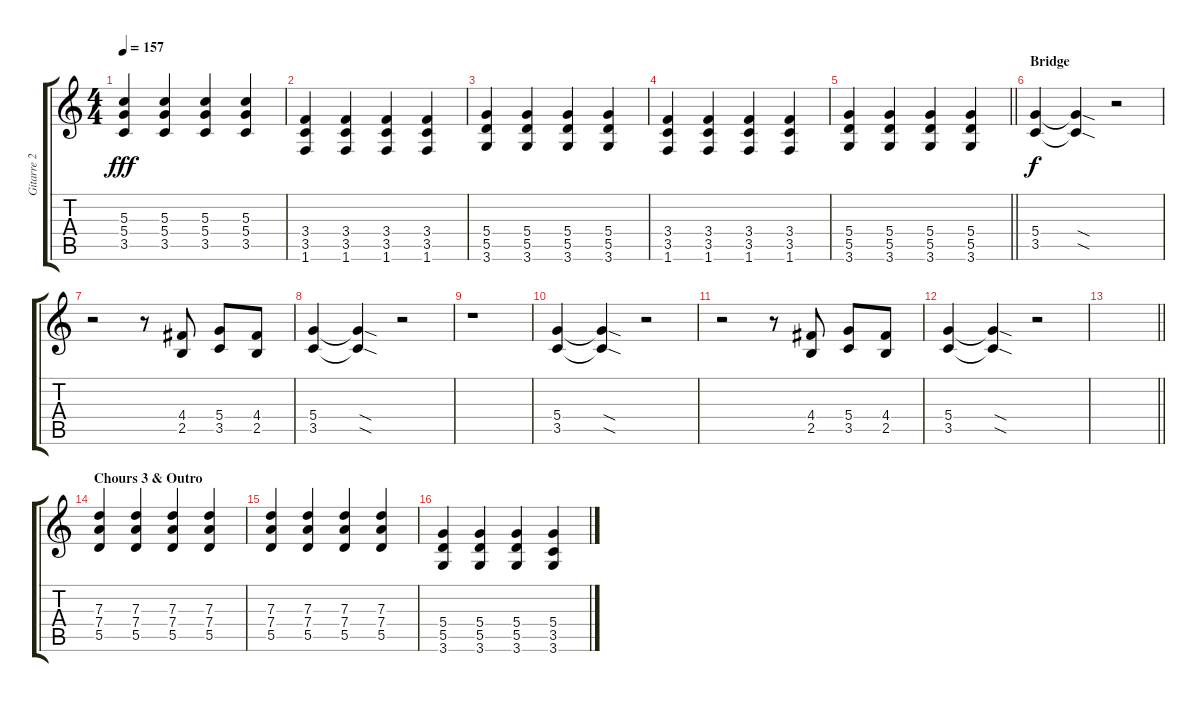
\track ("Gitarre 2" "Gitarre 2") {instrument distortionguitar}
\staff {score tabs}
\tuning (E4 B3 G3 D3 A2 E2) {hide}
\ts (4 4)
\tempo 157
\clef g2
\ks c
(5.3 5.4 3.5).4{dy fff} (5.3 5.4 3.5).4 (5.3 5.4 3.5).4 (5.3 5.4 3.5).4 |
(3.4 3.5 1.6).4 (3.4 3.5 1.6).4 (3.4 3.5 1.6).4 (3.4 3.5 1.6).4 |
(5.4 5.5 3.6).4 (5.4 5.5 3.6).4 (5.4 5.5 3.6).4 (5.4 5.5 3.6).4 |
(3.4 3.5 1.6).4 (3.4 3.5 1.6).4 (3.4 3.5 1.6).4 (3.4 3.5 1.6).4 |
\barLineRight lightlight
(5.4 5.5 3.6).4 (5.4 5.5 3.6).4 (5.4 5.5 3.6).4 (5.4 5.5 3.6).4 |
\section ("" "Bridge")
(5.4 3.5).4{dy f} (5.4{sod t} 3.5{sod t}).4 r.2 |
r.2 r.8 (4.4 2.5).8 (5.4 3.5).8 (4.4 2.5).8 |
(5.4 3.5).4 (5.4{sod t} 3.5{sod t}).4 r.2 |
r.1 |
(5.4 3.5).4 (5.4{sod t} 3.5{sod t}).4 r.2 |
r.2 r.8 (4.4 2.5).8 (5.4 3.5).8 (4.4 2.5).8 |
(5.4 3.5).4 (5.4{sod t} 3.5{sod t}).4 r.2 |
\barLineRight lightlight
|
\section ("" "Chours 3 & Outro")
(7.3 7.4 5.5).4 (7.3 7.4 5.5).4 (7.3 7.4 5.5).4 (7.3 7.4 5.5).4 |
(7.3 7.4 5.5).4 (7.3 7.4 5.5).4 (7.3 7.4 5.5).4 (7.3 7.4 5.5).4 |
(5.4 5.5 3.6).4 (5.4 5.5 3.6).4 (5.4 5.5 3.6).4 (5.4 3.5 3.6).4
